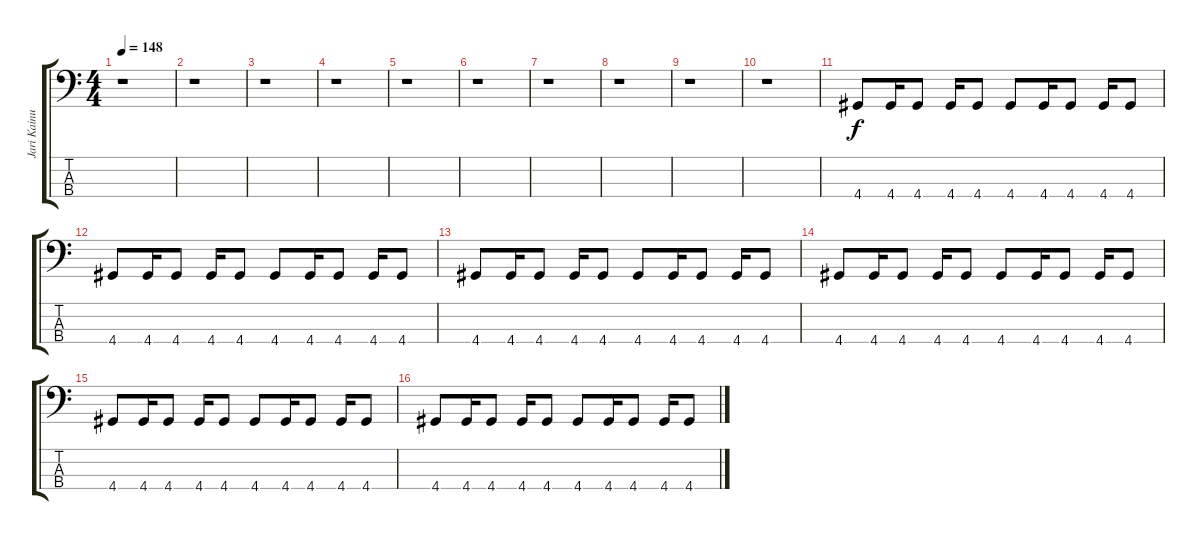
\track ("Jari Kainulainen" "Jari Kainu") {instrument electricbassfinger}
\staff {score tabs}
\tuning (G2 D2 A1 E1) {hide}
\ts (4 4)
\tempo 148
\clef f4
\ks c
r.1{dy f} |
r.1 |
r.1 |
r.1 |
r.1 |
r.1 |
r.1 |
r.1 |
r.1 |
r.1 |
4.4.8 4.4.16 4.4.8 4.4.16 4.4.8 4.4.8 4.4.16 4.4.8 4.4.16 4.4.8 |
4.4.8 4.4.16 4.4.8 4.4.16 4.4.8 4.4.8 4.4.16 4.4.8 4.4.16 4.4.8 |
4.4.8 4.4.16 4.4.8 4.4.16 4.4.8 4.4.8 4.4.16 4.4.8 4.4.16 4.4.8 |
4.4.8 4.4.16 4.4.8 4.4.16 4.4.8 4.4.8 4.4.16 4.4.8 4.4.16 4.4.8 |
4.4.8 4.4.16 4.4.8 4.4.16 4.4.8 4.4.8 4.4.16 4.4.8 4.4.16 4.4.8 |
4.4.8 4.4.16 4.4.8 4.4.16 4.4.8 4.4.8 4.4.16 4.4.8 4.4.16 4.4.8
